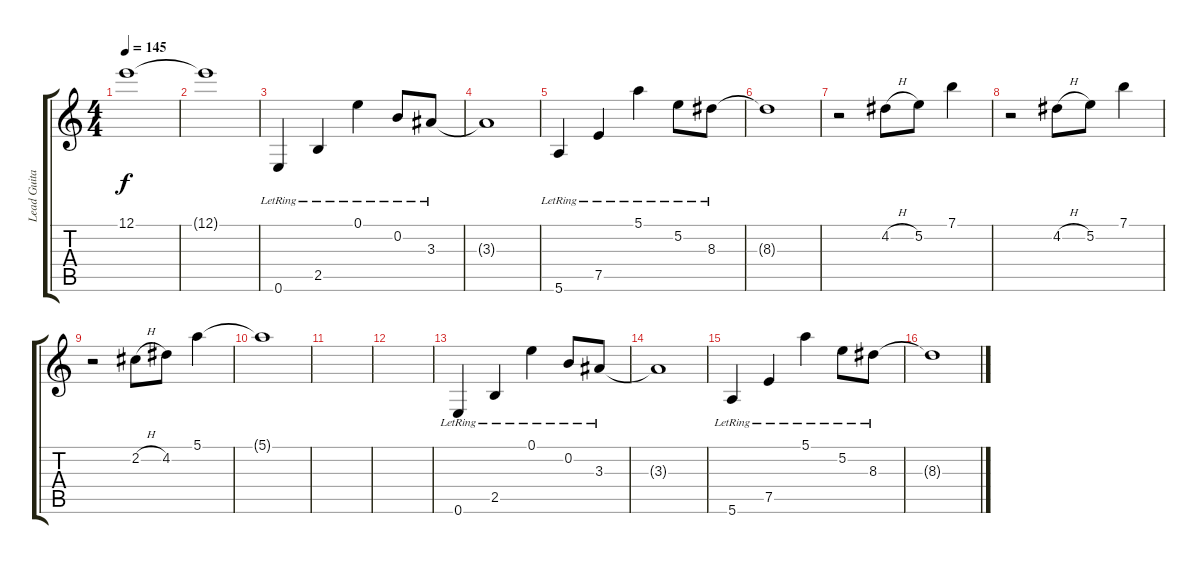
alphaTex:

\track ("Lead Guitar" "Lead Guita") {instrument acousticguitarsteel}
\staff {score tabs}
\tuning (E4 B3 G3 D3 A2 E2) {hide}
\ts (4 4)
\tempo 145
\clef g2
\ks c
12.1{t}.1{dy f} |
12.1{t}.1 |
0.6{lr}.4 2.5{lr}.4 0.1{lr}.4 0.2{lr}.8 3.3{lr}.8 |
3.3{t}.1 |
5.6{lr}.4 7.5{lr}.4 5.1{lr}.4 5.2{lr}.8 8.3{lr}.8 |
8.3{t}.1 |
r.2 4.2{h}.8 5.2.8 7.1.4 |
r.2 4.2{h}.8 5.2.8 7.1.4 |
r.2 2.2{h}.8 4.2.8 5.1.4 |
5.1{t}.1 |
|
|
0.6{lr}.4 2.5{lr}.4 0.1{lr}.4 0.2{lr}.8 3.3{lr}.8 |
3.3{t}.1 |
5.6{lr}.4 7.5{lr}.4 5.1{lr}.4 5.2{lr}.8 8.3{lr}.8 |
8.3{t}.1
